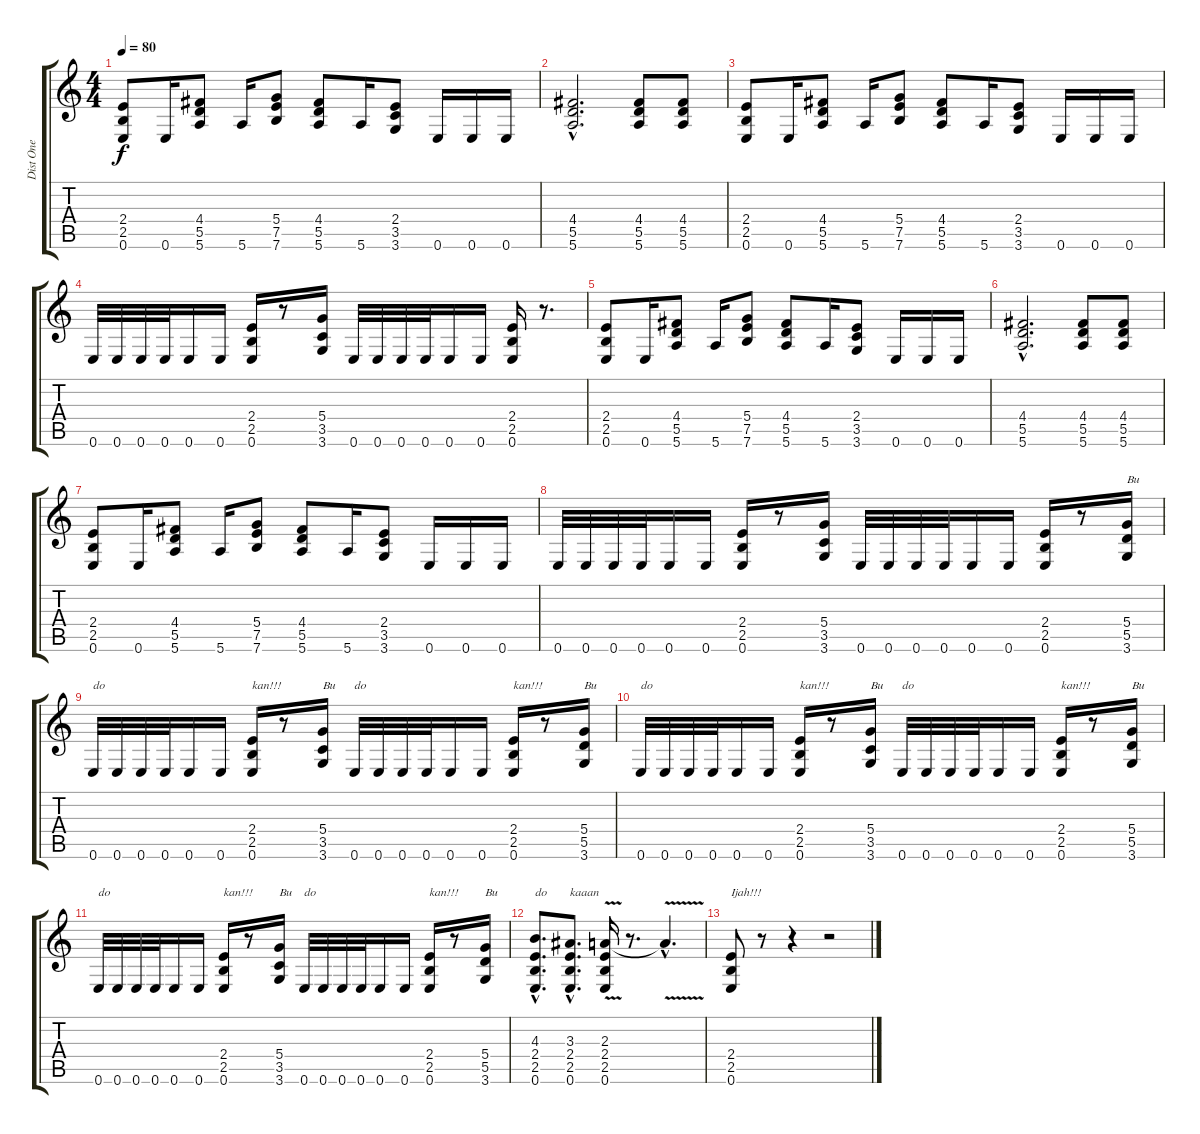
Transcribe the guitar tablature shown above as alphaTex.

\track ("Dist One" "Dist One") {instrument overdrivenguitar}
\staff {score tabs}
\tuning (E4 B3 G3 D3 A2 E2) {hide}
\ts (4 4)
\tempo 80
\clef g2
\ks c
(2.4 2.5 0.6).8{dy f} 0.6.16 (4.4 5.5 5.6).8 5.6.16 (5.4 7.5 7.6).8 (4.4 5.5 5.6).8 5.6.16 (2.4 3.5 3.6).8 0.6.16 0.6.16 0.6.16 |
(4.4{hac} 5.5{hac} 5.6{hac}).2{d} (4.4 5.5 5.6).8 (4.4 5.5 5.6).8 |
(2.4 2.5 0.6).8 0.6.16 (4.4 5.5 5.6).8 5.6.16 (5.4 7.5 7.6).8 (4.4 5.5 5.6).8 5.6.16 (2.4 3.5 3.6).8 0.6.16 0.6.16 0.6.16 |
0.6.32 0.6.32 0.6.32 0.6.32 0.6.16 0.6.16 (2.4 2.5 0.6).16 r.8 (5.4 3.5 3.6).16 0.6.32 0.6.32 0.6.32 0.6.32 0.6.16 0.6.16 (2.4 2.5 0.6).16 r.8{d} |
(2.4 2.5 0.6).8 0.6.16 (4.4 5.5 5.6).8 5.6.16 (5.4 7.5 7.6).8 (4.4 5.5 5.6).8 5.6.16 (2.4 3.5 3.6).8 0.6.16 0.6.16 0.6.16 |
(4.4{hac} 5.5{hac} 5.6{hac}).2{d} (4.4 5.5 5.6).8 (4.4 5.5 5.6).8 |
(2.4 2.5 0.6).8 0.6.16 (4.4 5.5 5.6).8 5.6.16 (5.4 7.5 7.6).8 (4.4 5.5 5.6).8 5.6.16 (2.4 3.5 3.6).8 0.6.16 0.6.16 0.6.16 |
0.6.32 0.6.32 0.6.32 0.6.32 0.6.16 0.6.16 (2.4 2.5 0.6).16 r.8 (5.4 3.5 3.6).16 0.6.32 0.6.32 0.6.32 0.6.32 0.6.16 0.6.16 (2.4 2.5 0.6).16 r.8 (5.4 5.5 3.6).16{txt "Bu"} |
0.6.32{txt "do"} 0.6.32 0.6.32 0.6.32 0.6.16 0.6.16 (2.4 2.5 0.6).16{txt "kan!!!"} r.8 (5.4 3.5 3.6).16{txt "Bu"} 0.6.32{txt "do"} 0.6.32 0.6.32 0.6.32 0.6.16 0.6.16 (2.4 2.5 0.6).16{txt "kan!!!"} r.8 (5.4 5.5 3.6).16{txt "Bu"} |
0.6.32{txt "do" volume 8} 0.6.32 0.6.32 0.6.32 0.6.16 0.6.16 (2.4 2.5 0.6).16{txt "kan!!!"} r.8 (5.4 3.5 3.6).16{txt "Bu"} 0.6.32{txt "do"} 0.6.32 0.6.32 0.6.32 0.6.16 0.6.16 (2.4 2.5 0.6).16{txt "kan!!!"} r.8 (5.4 5.5 3.6).16{txt "Bu"} |
0.6.32{txt "do" volume 5} 0.6.32 0.6.32 0.6.32 0.6.16 0.6.16 (2.4 2.5 0.6).16{txt "kan!!!"} r.8 (5.4 3.5 3.6).16{txt "Bu"} 0.6.32{txt "do"} 0.6.32 0.6.32 0.6.32 0.6.16 0.6.16 (2.4 2.5 0.6).16{txt "kan!!!"} r.8 (5.4 5.5 3.6).16{txt "Bu"} |
(4.3{hac} 2.4{hac} 2.5{hac} 0.6{hac}).8{d txt "do"} (3.3{hac} 2.4{hac} 2.5{hac} 0.6{hac}).8{d txt "kaaan"} (2.3{v} 2.4{v} 2.5{v} 0.6{v}).16 r.8{d} 2.3{hac t}.4{d} |
(2.4 2.5 0.6).8{txt "Ijah!!!" volume 12} r.8 r.4 r.2
